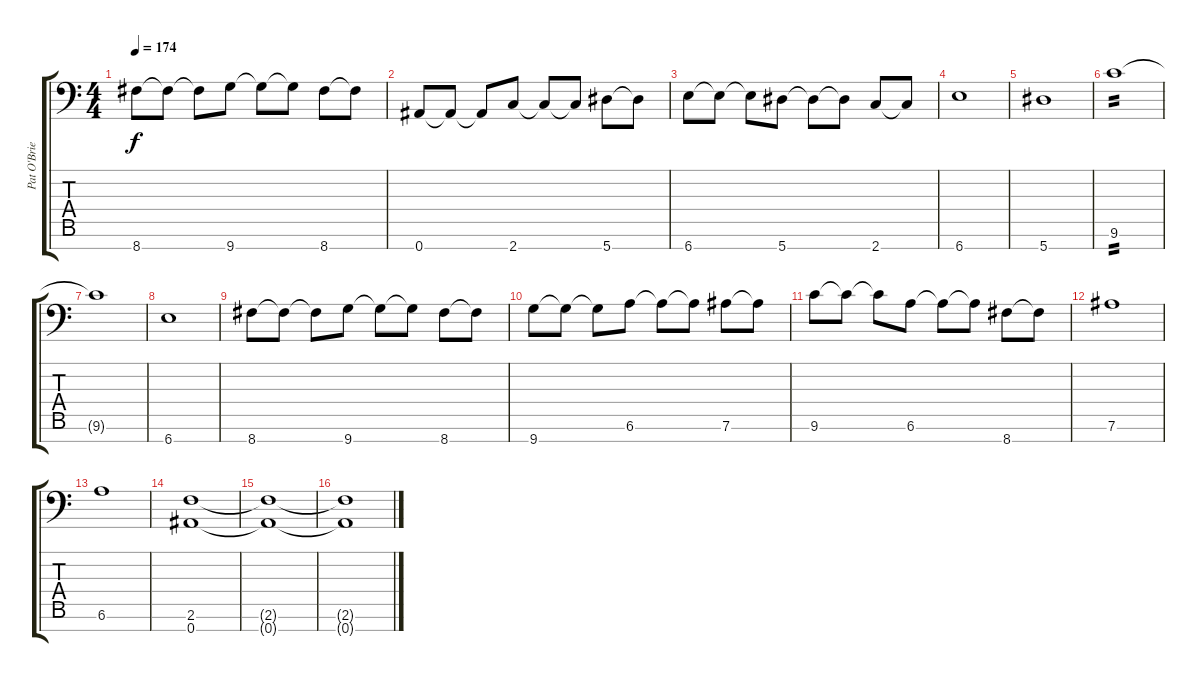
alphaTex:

\track ("Pat O'Brien" "Pat O'Brie") {instrument distortionguitar}
\staff {score tabs}
\tuning (Eb4 Bb3 Gb3 Db3 Ab2 Eb2 Bb1) {hide}
\ts (4 4)
\tempo 174
\clef f4
\ks c
8.7.8{dy f} 8.7{t}.8 8.7{t}.8 9.7.8 9.7{t}.8 9.7{t}.8 8.7.8 8.7{t}.8 |
0.7.8 0.7{t}.8 0.7{t}.8 2.7.8 2.7{t}.8 2.7{t}.8 5.7.8 5.7{t}.8 |
6.7.8 6.7{t}.8 6.7{t}.8 5.7.8 5.7{t}.8 5.7{t}.8 2.7.8 2.7{t}.8 |
6.7.1 |
5.7.1 |
9.6.1{tp 2} |
9.6{t}.1 |
6.7.1 |
8.7.8 8.7{t}.8 8.7{t}.8 9.7.8 9.7{t}.8 9.7{t}.8 8.7.8 8.7{t}.8 |
9.7.8 9.7{t}.8 9.7{t}.8 6.6.8 6.6{t}.8 6.6{t}.8 7.6.8 7.6{t}.8 |
9.6.8 9.6{t}.8 9.6{t}.8 6.6.8 6.6{t}.8 6.6{t}.8 8.7.8 8.7{t}.8 |
7.6.1 |
6.6.1 |
(2.6 0.7).1 |
(2.6{t} 0.7{t}).1 |
(2.6{t} 0.7{t}).1
